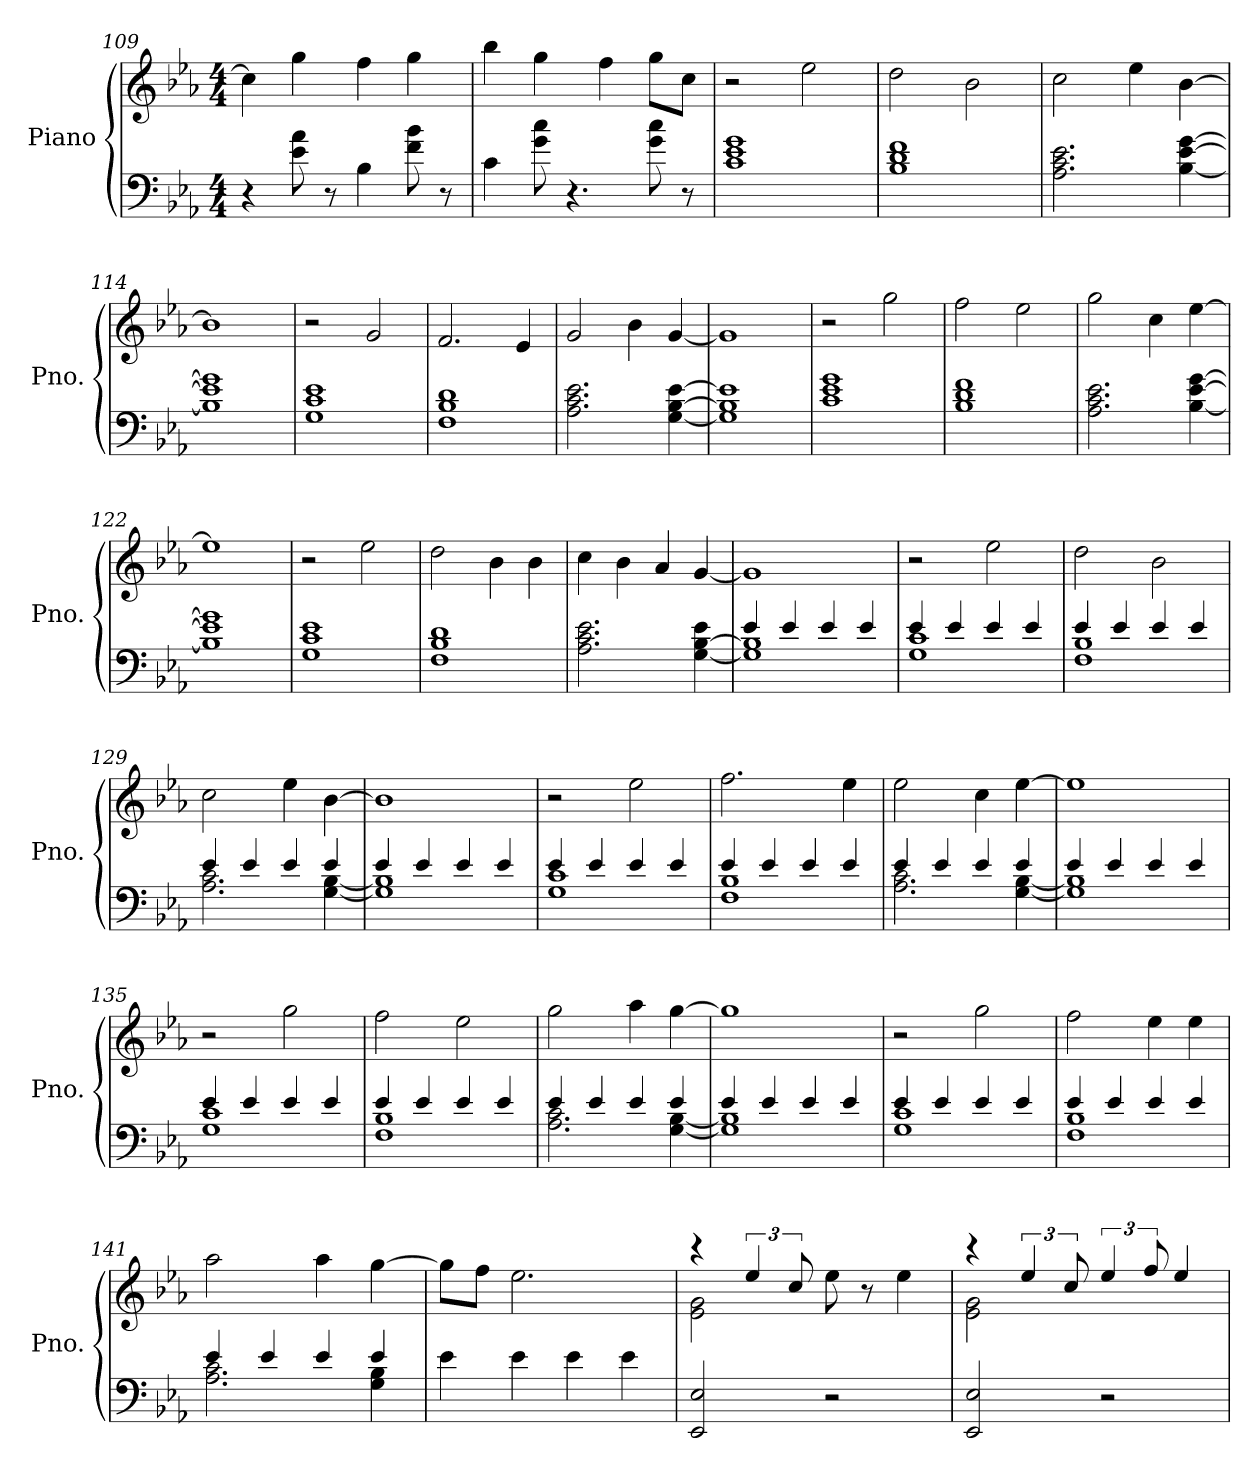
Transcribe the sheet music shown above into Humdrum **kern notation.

**kern	**kern
*part1	*part1
*staff2	*staff1
*I"Piano	*
*I'Pno.	*
*clefF4	*clefG2
*k[b-e-a-]	*k[b-e-a-]
*M4/4	*M4/4
=109	=109
4r	4cc\]
8e-\ 8a-\	4gg\
8r	.
4B-\	4ff\
8f\ 8b-\	4gg\
8r	.
!!LO:LB:g=z
=110	=110
4c\	4bb-\
8g\ 8cc\	4gg\
4.r	.
.	4ff\
8g\ 8cc\	8gg\L
8r	8cc\J
=111	=111
1c 1e- 1g	2r
.	2ee-\
=112	=112
1B- 1d 1f	2dd\
.	2b-\
=113	=113
2.A-\ 2.c\ 2.e-\	2cc\
.	4ee-\
[4B-\ [4e-\ [4g\	[4b-\
=114	=114
1B-] 1e-] 1g]	1b-]
=115	=115
1G 1c 1e-	2r
.	2g/
=116	=116
1F 1B- 1d	2.f/
.	4e-/
=117	=117
2.A-\ 2.c\ 2.e-\	2g/
.	4b-\
[4G\ [4B-\ [4e-\	[4g/
=118	=118
1G] 1B-] 1e-]	1g]
=119	=119
1c 1e- 1g	2r
.	2gg\
=120	=120
1B- 1d 1f	2ff\
.	2ee-\
!!LO:LB:g=z
=121	=121
2.A-\ 2.c\ 2.e-\	2gg\
.	4cc\
[4B-\ [4e-\ [4g\	[4ee-\
=122	=122
1B-] 1e-] 1g]	1ee-]
=123	=123
1G 1c 1e-	2r
.	2ee-\
=124	=124
1F 1B- 1d	2dd\
.	4b-\
.	4b-\
=125	=125
2.A-\ 2.c\ 2.e-\	4cc\
.	4b-\
.	4a-/
[4G\ [4B-\ 4e-\	[4g/
=126	=126
*^	*
4e-/	1G] 1B-]	1g]
4e-/	.	.
4e-/	.	.
4e-/	.	.
=127	=127	=127
4e-/	1G 1c	2r
4e-/	.	.
4e-/	.	2ee-\
4e-/	.	.
=128	=128	=128
4e-/	1F 1B-	2dd\
4e-/	.	.
4e-/	.	2b-\
4e-/	.	.
!!LO:LB:g=z
=129	=129	=129
4e-/	2.A-\ 2.c\	2cc\
4e-/	.	.
4e-/	.	4ee-\
4e-/	[4G\ [4B-\	[4b-\
=130	=130	=130
4e-/	1G] 1B-]	1b-]
4e-/	.	.
4e-/	.	.
4e-/	.	.
=131	=131	=131
4e-/	1G 1c	2r
4e-/	.	.
4e-/	.	2ee-\
4e-/	.	.
=132	=132	=132
4e-/	1F 1B-	2.ff\
4e-/	.	.
4e-/	.	.
4e-/	.	4ee-\
=133	=133	=133
4e-/	2.A-\ 2.c\	2ee-\
4e-/	.	.
4e-/	.	4cc\
4e-/	[4G\ [4B-\	[4ee-\
=134	=134	=134
4e-/	1G] 1B-]	1ee-]
4e-/	.	.
4e-/	.	.
4e-/	.	.
!!LO:LB:g=z
=135	=135	=135
4e-/	1G 1c	2r
4e-/	.	.
4e-/	.	2gg\
4e-/	.	.
=136	=136	=136
4e-/	1F 1B-	2ff\
4e-/	.	.
4e-/	.	2ee-\
4e-/	.	.
=137	=137	=137
4e-/	2.A-\ 2.c\	2gg\
4e-/	.	.
4e-/	.	4aa-\
4e-/	[4G\ [4B-\	[4gg\
=138	=138	=138
4e-/	1G] 1B-]	1gg]
4e-/	.	.
4e-/	.	.
4e-/	.	.
=139	=139	=139
4e-/	1G 1c	2r
4e-/	.	.
4e-/	.	2gg\
4e-/	.	.
=140	=140	=140
4e-/	1F 1B-	2ff\
4e-/	.	.
4e-/	.	4ee-\
4e-/	.	4ee-\
!!LO:LB:g=z
=141	=141	=141
4e-/	2.A-\ 2.c\	2aa-\
4e-/	.	.
4e-/	.	4aa-\
4e-/	4G\ 4B-\	[4gg\
*v	*v	*
=142	=142
4e-\	8gg\L]
.	8ff\J
4e-\	2.ee-\
4e-\	.
4e-\	.
=143	=143
*	*^
2EE-/ 2E-/	2e-\ 2g\	4rccc
.	.	6ee-/
.	.	12cc/
2r	2ryy	8ee-\
.	.	8r
.	.	4ee-\
=144	=144	=144
2EE-/ 2E-/	2e-\ 2g\	4rccc
.	.	6ee-/
.	.	12cc/
2r	2ryy	6ee-/
.	.	12ff/
.	.	4ee-/
*	*v	*v
=	=
*-	*-
